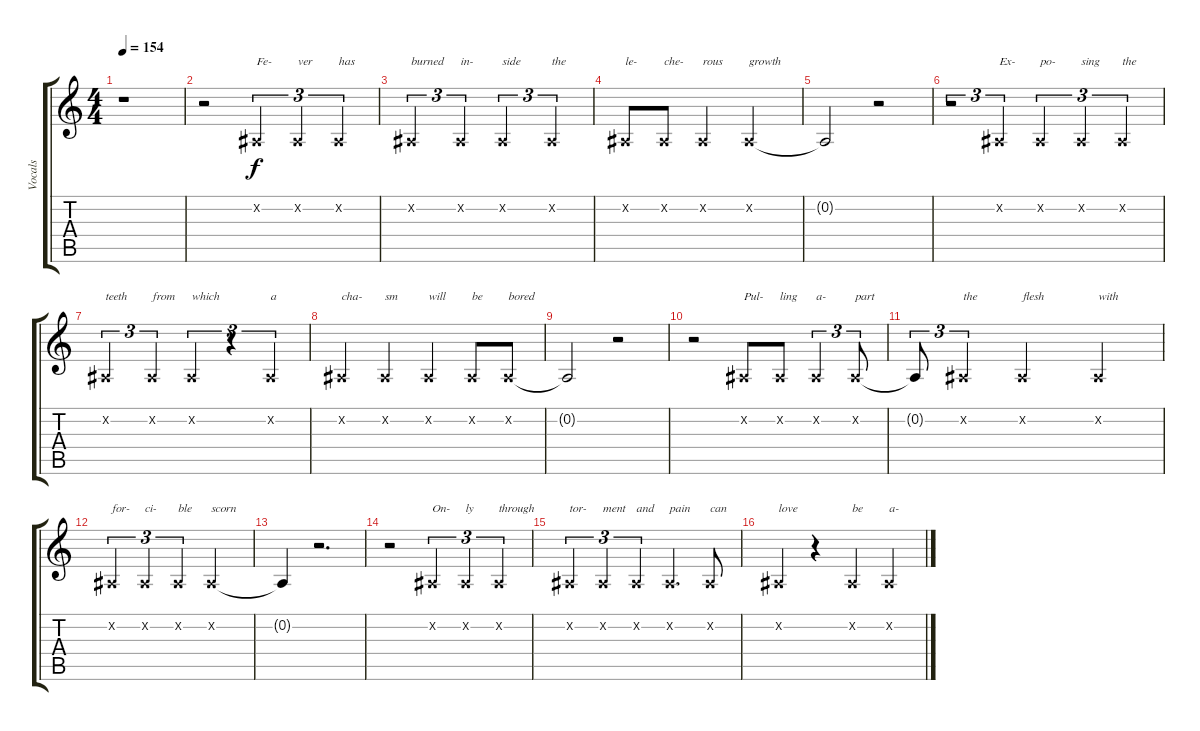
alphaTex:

\track ("Vocals" "Vocals") {instrument lead6voice}
\staff {score tabs}
\tuning (Eb4 Bb3 Gb3 Db3 Ab2 Eb2) {hide}
\ts (4 4)
\tempo 154
\clef g2
\ks c
r.1{dy f} |
r.2 0.2{x}.4{tu (3 2) txt "Fe-"} 0.2{x}.4{tu (3 2) txt "ver"} 0.2{x}.4{tu (3 2) txt "has"} |
0.2{x}.2{tu (3 2) txt "burned"} 0.2{x}.4{tu (3 2) txt "in-"} 0.2{x}.2{tu (3 2) txt "side"} 0.2{x}.4{tu (3 2) txt "the"} |
0.2{x}.8{txt "le-"} 0.2{x}.8{txt "che-"} 0.2{x}.4{txt "rous"} 0.2{x}.2{txt "growth"} |
0.2{t}.2 r.2 |
r.2{tu (3 2)} 0.2{x}.4{tu (3 2) txt "Ex-"} 0.2{x}.4{tu (3 2) txt "po-"} 0.2{x}.4{tu (3 2) txt "sing"} 0.2{x}.4{tu (3 2) txt "the"} |
0.2{x}.2{tu (3 2) txt "teeth"} 0.2{x}.4{tu (3 2) txt "from"} 0.2{x}.4{tu (3 2) txt "which"} r.4{tu (3 2)} 0.2{x}.4{tu (3 2) txt "a"} |
0.2{x}.4{txt "cha-"} 0.2{x}.4{txt "sm"} 0.2{x}.4{txt "will"} 0.2{x}.8{txt "be"} 0.2{x}.8{txt "bored"} |
0.2{t}.2 r.2 |
r.2 0.2{x}.8{txt "Pul-"} 0.2{x}.8{txt "ling"} 0.2{x}.4{tu (3 2) txt "a-"} 0.2{x}.8{tu (3 2) txt "part"} |
0.2{t}.8{tu (3 2)} 0.2{x}.4{tu (3 2) txt "the"} 0.2{x}.2{txt "flesh"} 0.2{x}.4{txt "with"} |
0.2{x}.4{tu (3 2) txt "for-"} 0.2{x}.4{tu (3 2) txt "ci-"} 0.2{x}.4{tu (3 2) txt "ble"} 0.2{x}.2{txt "scorn"} |
0.2{t}.4 r.2{d} |
r.2 0.2{x}.4{tu (3 2) txt "On-"} 0.2{x}.4{tu (3 2) txt "ly"} 0.2{x}.4{tu (3 2) txt "through"} |
0.2{x}.4{tu (3 2) txt "tor-"} 0.2{x}.4{tu (3 2) txt "ment"} 0.2{x}.4{tu (3 2) txt "and"} 0.2{x}.4{d txt "pain"} 0.2{x}.8{txt "can"} |
0.2{x}.4{txt "love"} r.4 0.2{x}.4{txt "be"} 0.2{x}.4{txt "a-"}
